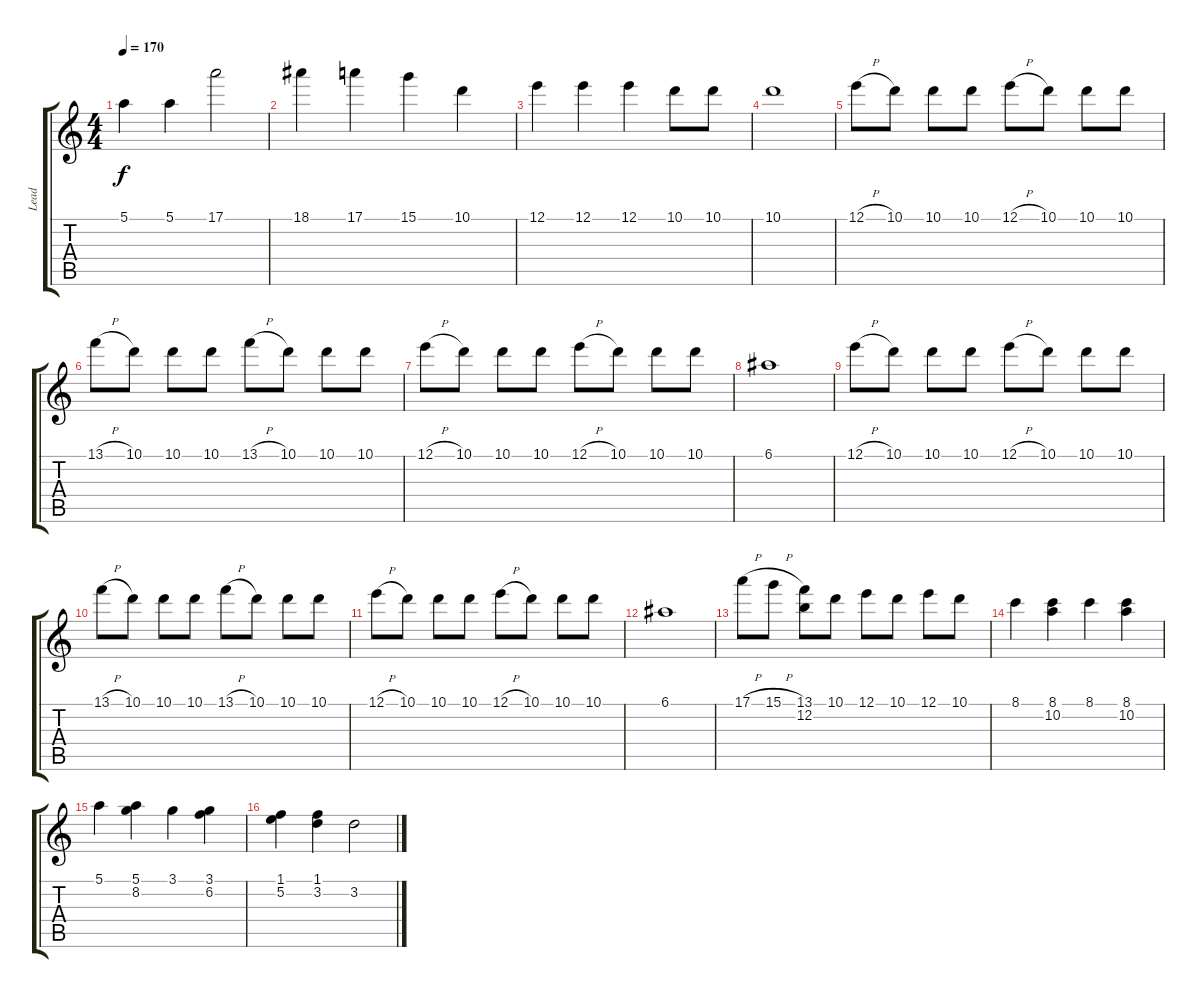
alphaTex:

\track ("Lead" "Lead") {instrument overdrivenguitar}
\staff {score tabs}
\tuning (E4 B3 G3 D3 A2 E2) {hide}
\ts (4 4)
\tempo 170
\clef g2
\ks c
5.1.4{dy f} 5.1.4 17.1.2 |
18.1.4 17.1.4 15.1.4 10.1.4 |
12.1.4 12.1.4 12.1.4 10.1.8 10.1.8 |
10.1.1 |
12.1{h}.8 10.1.8 10.1.8 10.1.8 12.1{h}.8 10.1.8 10.1.8 10.1.8 |
13.1{h}.8 10.1.8 10.1.8 10.1.8 13.1{h}.8 10.1.8 10.1.8 10.1.8 |
12.1{h}.8 10.1.8 10.1.8 10.1.8 12.1{h}.8 10.1.8 10.1.8 10.1.8 |
6.1.1 |
12.1{h}.8 10.1.8 10.1.8 10.1.8 12.1{h}.8 10.1.8 10.1.8 10.1.8 |
13.1{h}.8 10.1.8 10.1.8 10.1.8 13.1{h}.8 10.1.8 10.1.8 10.1.8 |
12.1{h}.8 10.1.8 10.1.8 10.1.8 12.1{h}.8 10.1.8 10.1.8 10.1.8 |
6.1.1 |
17.1{h}.8 15.1{h}.8 (13.1 12.2).8 10.1.8 12.1.8 10.1.8 12.1.8 10.1.8 |
8.1.4 (8.1 10.2).4 8.1.4 (8.1 10.2).4 |
5.1.4 (5.1 8.2).4 3.1.4 (3.1 6.2).4 |
(1.1 5.2).4 (1.1 3.2).4 3.2.2
